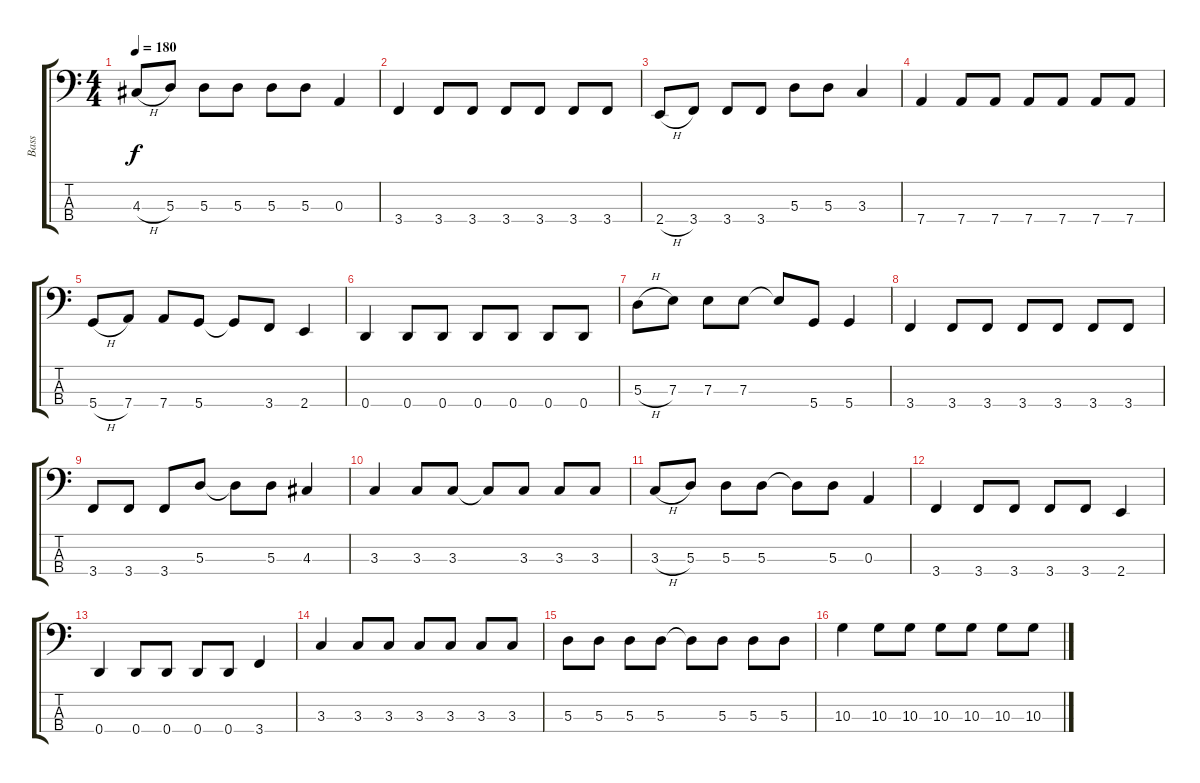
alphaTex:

\track ("Bass" "Bass") {instrument acousticbass}
\staff {score tabs}
\tuning (G2 D2 A1 D1) {hide}
\ts (4 4)
\tempo 180
\clef f4
\ks c
4.3{h}.8{dy f} 5.3.8 5.3.8 5.3.8 5.3.8 5.3.8 0.3.4 |
3.4.4 3.4.8 3.4.8 3.4.8 3.4.8 3.4.8 3.4.8 |
2.4{h}.8 3.4.8 3.4.8 3.4.8 5.3.8 5.3.8 3.3.4 |
7.4.4 7.4.8 7.4.8 7.4.8 7.4.8 7.4.8 7.4.8 |
5.4{h}.8 7.4.8 7.4.8 5.4.8 5.4{t}.8 3.4.8 2.4.4 |
0.4.4 0.4.8 0.4.8 0.4.8 0.4.8 0.4.8 0.4.8 |
5.3{h}.8 7.3.8 7.3.8 7.3.8 7.3{t}.8 5.4.8 5.4.4 |
3.4.4 3.4.8 3.4.8 3.4.8 3.4.8 3.4.8 3.4.8 |
3.4.8 3.4.8 3.4.8 5.3.8 5.3{t}.8 5.3.8 4.3.4 |
3.3.4 3.3.8 3.3.8 3.3{t}.8 3.3.8 3.3.8 3.3.8 |
3.3{h}.8 5.3.8 5.3.8 5.3.8 5.3{t}.8 5.3.8 0.3.4 |
3.4.4 3.4.8 3.4.8 3.4.8 3.4.8 2.4.4 |
0.4.4 0.4.8 0.4.8 0.4.8 0.4.8 3.4.4 |
3.3.4 3.3.8 3.3.8 3.3.8 3.3.8 3.3.8 3.3.8 |
5.3.8 5.3.8 5.3.8 5.3.8 5.3{t}.8 5.3.8 5.3.8 5.3.8 |
10.3.4 10.3.8 10.3.8 10.3.8 10.3.8 10.3.8 10.3.8
